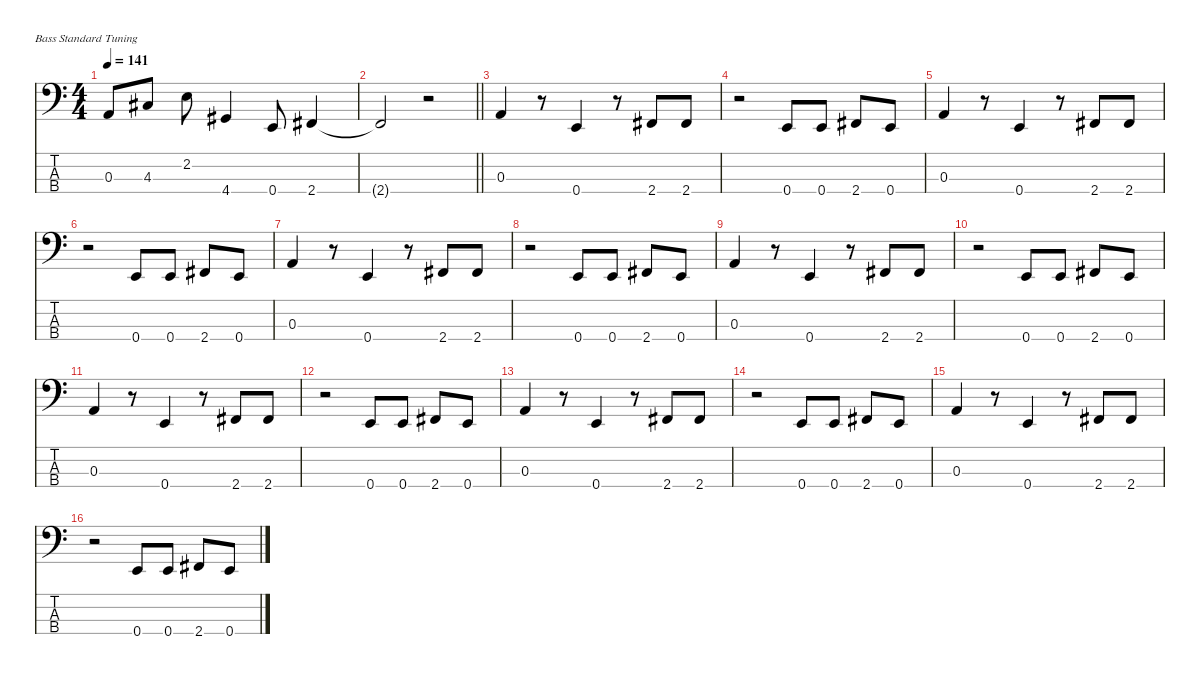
\defaultSystemsLayout 4
\hideDynamics
\bracketExtendMode nobrackets
\singleTrackTrackNamePolicy hidden
\multiTrackTrackNamePolicy hidden
\otherSystemsTrackNameOrientation horizontal
\track ("Bass" "el.bs.") {instrument electricbasspick}
\staff {score tabs}
\tuning (G2 D2 A1 E1)
\ts (4 4)
\tempo 141
\clef f4
\ks c
0.3.8{dy fff beam Up} 4.3{acc #}.8{dy ff beam Up} 2.2.8{beam Down} 4.4{acc #}.4{dy fff beam Up} 0.4.8{dy ff beam Up} 2.4{acc #}.4{beam Up} |
\barLineRight lightlight
2.4{t acc #}.2{dy f beam Up} r.2{beam Up} |
0.3.4{dy ff beam Up} r.8{beam Up} 0.4.4{dy fff beam Up} r.8{beam Up} 2.4{acc #}.8{beam Up} 2.4{acc #}.8{beam Up} |
r.2{beam Down} 0.4.8{dy ff beam Up} 0.4.8{beam Up} 2.4{acc #}.8{beam Up} 0.4.8{beam Up} |
0.3.4{beam Up} r.8{beam Up} 0.4.4{dy fff beam Up} r.8{beam Up} 2.4{acc #}.8{beam Up} 2.4{acc #}.8{beam Up} |
r.2{beam Down} 0.4.8{dy ff beam Up} 0.4.8{beam Up} 2.4{acc #}.8{beam Up} 0.4.8{beam Up} |
0.3.4{beam Up} r.8{beam Up} 0.4.4{dy fff beam Up} r.8{beam Up} 2.4{acc #}.8{beam Up} 2.4{acc #}.8{beam Up} |
r.2{beam Down} 0.4.8{dy ff beam Up} 0.4.8{beam Up} 2.4{acc #}.8{beam Up} 0.4.8{beam Up} |
0.3.4{beam Up} r.8{beam Up} 0.4.4{dy fff beam Up} r.8{beam Up} 2.4{acc #}.8{beam Up} 2.4{acc #}.8{beam Up} |
r.2{beam Down} 0.4.8{dy ff beam Up} 0.4.8{beam Up} 2.4{acc #}.8{beam Up} 0.4.8{beam Up} |
0.3.4{beam Up} r.8{beam Up} 0.4.4{dy fff beam Up} r.8{beam Up} 2.4{acc #}.8{beam Up} 2.4{acc #}.8{beam Up} |
r.2{beam Down} 0.4.8{dy ff beam Up} 0.4.8{beam Up} 2.4{acc #}.8{beam Up} 0.4.8{beam Up} |
0.3.4{beam Up} r.8{beam Up} 0.4.4{dy fff beam Up} r.8{beam Up} 2.4{acc #}.8{beam Up} 2.4{acc #}.8{beam Up} |
r.2{beam Down} 0.4.8{dy ff beam Up} 0.4.8{beam Up} 2.4{acc #}.8{beam Up} 0.4.8{beam Up} |
0.3.4{beam Up} r.8{beam Up} 0.4.4{dy fff beam Up} r.8{beam Up} 2.4{acc #}.8{beam Up} 2.4{acc #}.8{beam Up} |
r.2{beam Down} 0.4.8{dy ff beam Up} 0.4.8{beam Up} 2.4{acc #}.8{beam Up} 0.4.8{beam Up}
